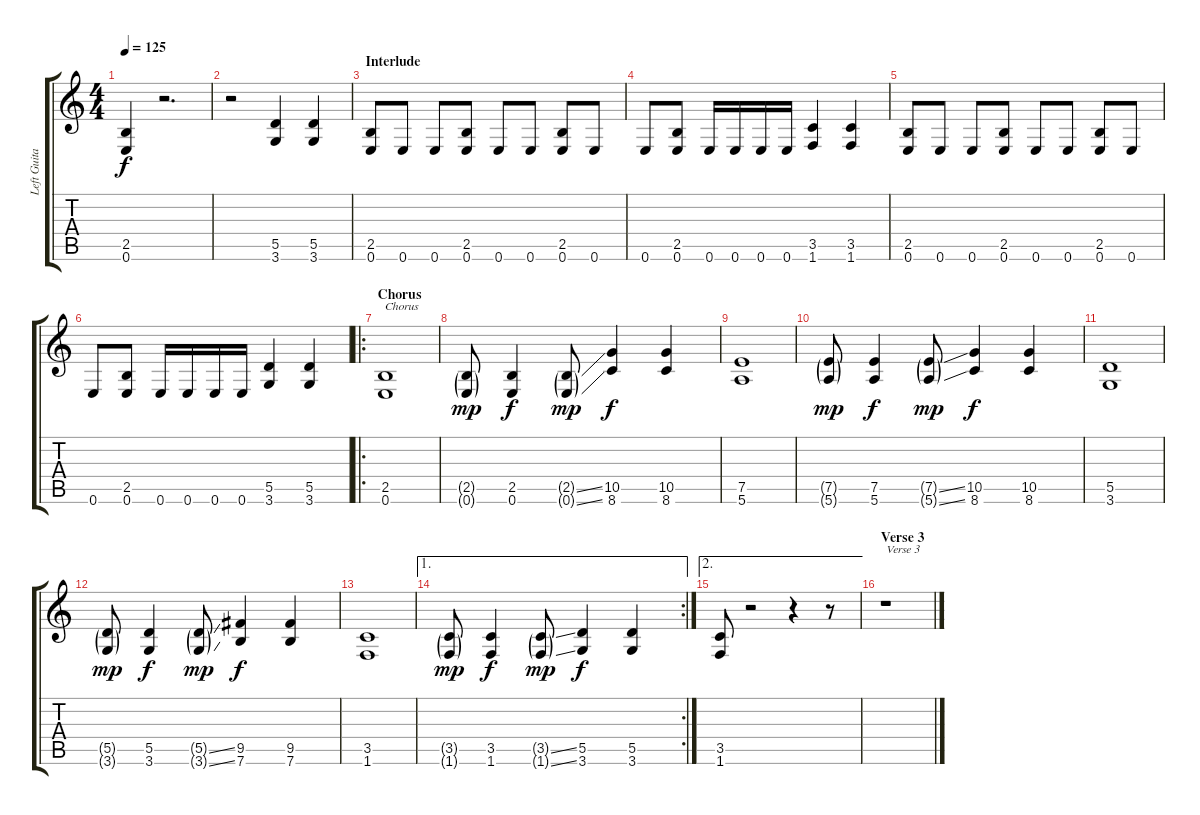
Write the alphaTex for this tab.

\track ("Left Guitar" "Left Guita") {instrument distortionguitar}
\staff {score tabs}
\tuning (E4 B3 G3 D3 A2 E2) {hide}
\ts (4 4)
\tempo 125
\clef g2
\ks c
(2.5 0.6).4{dy f} r.2{d} |
r.2 (5.5 3.6).4 (5.5 3.6).4 |
\section ("" "Interlude")
(2.5 0.6).8 0.6.8 0.6.8 (2.5 0.6).8 0.6.8 0.6.8 (2.5 0.6).8 0.6.8 |
0.6.8 (2.5 0.6).8 0.6.16 0.6.16 0.6.16 0.6.16 (3.5 1.6).4 (3.5 1.6).4 |
(2.5 0.6).8 0.6.8 0.6.8 (2.5 0.6).8 0.6.8 0.6.8 (2.5 0.6).8 0.6.8 |
0.6.8 (2.5 0.6).8 0.6.16 0.6.16 0.6.16 0.6.16 (5.5 3.6).4 (5.5 3.6).4 |
\ro
\section ("" "Chorus")
(2.5 0.6).1{txt "Chorus"} |
(2.5{g} 0.6{g}).8{dy mp} (2.5 0.6).4{dy f} (2.5{ss g} 0.6{ss g}).8{dy mp} (10.5 8.6).4{dy f} (10.5 8.6).4 |
(7.5 5.6).1 |
(7.5{g} 5.6{g}).8{dy mp} (7.5 5.6).4{dy f} (7.5{ss g} 5.6{ss g}).8{dy mp} (10.5 8.6).4{dy f} (10.5 8.6).4 |
(5.5 3.6).1 |
(5.5{g} 3.6{g}).8{dy mp} (5.5 3.6).4{dy f} (5.5{ss g} 3.6{ss g}).8{dy mp} (9.5 7.6).4{dy f} (9.5 7.6).4 |
(3.5 1.6).1 |
\ae 1
\rc 2
(3.5{g} 1.6{g}).8{dy mp} (3.5 1.6).4{dy f} (3.5{ss g} 1.6{ss g}).8{dy mp} (5.5 3.6).4{dy f} (5.5 3.6).4 |
\ae 2
(3.5 1.6).8 r.2 r.4 r.8 |
\section ("" "Verse 3")
r.1{txt "Verse 3"}
